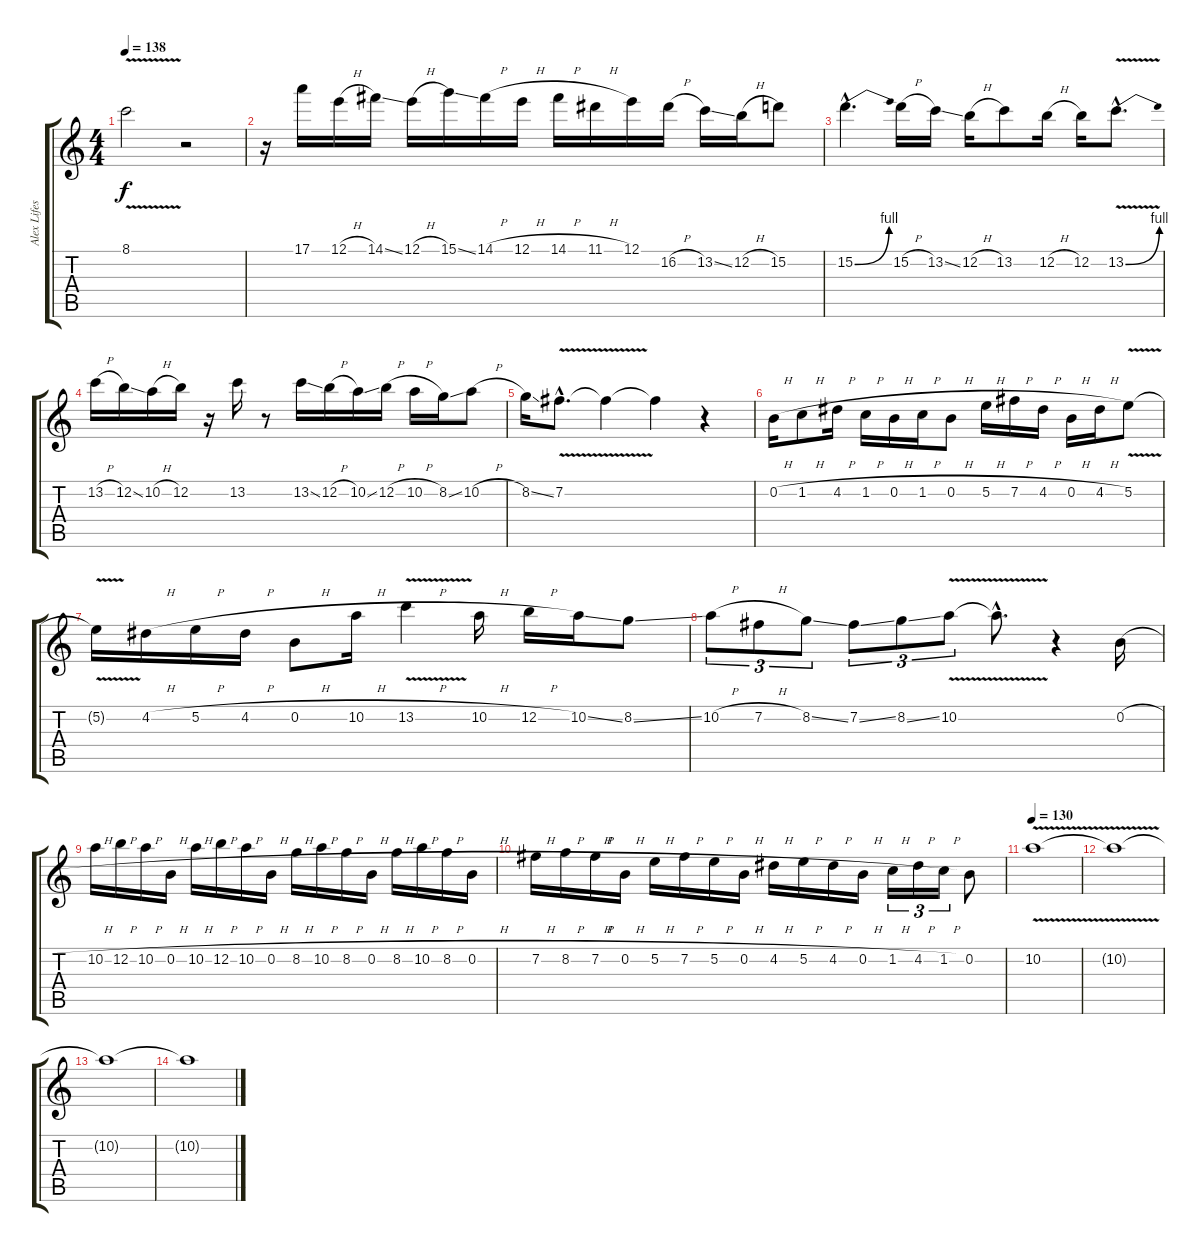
\track ("Alex Lifeson, Guitarra" "Alex Lifes") {instrument distortionguitar}
\staff {score tabs}
\tuning (E4 B3 G3 D3 A2 E2) {hide}
\ts (4 4)
\tempo 138
\clef g2
\ks c
8.1{v}.2{dy f} r.2 |
r.16 17.1.16 12.1{h}.16 14.1{ss}.16 12.1{h}.16 15.1{ss}.16 14.1{h}.16 12.1{h}.16 14.1{h}.16 11.1{h}.16 12.1.16 16.2{h}.16 13.2{ss}.16 12.2{h}.16 15.2.8 |
15.2{be (bend 0 0 60 4) hac}.4{d} 15.2{h}.16 13.2{ss}.16 12.2{h}.16 13.2.8 12.2{h}.16 12.2.16 13.2{be (bend 0 0 60 4) v hac}.8{d} |
13.2{h}.16 12.2{ss}.16 10.2{h}.16 12.2.16 r.16 13.2.16 r.8 13.2{ss}.16 12.2{h}.16 10.2{ss}.16 12.2{h}.16 10.2{h}.16 8.2{ss}.16 10.2{h}.8 |
8.2{ss}.16 7.2{v hac}.8{d} 7.2{t}.4 7.2{t}.4 r.4 |
0.2{h}.16 1.2{h}.8 4.2{h}.16 1.2{h}.16 0.2{h}.16 1.2{h}.16 0.2{h}.8 5.2{h}.16 7.2{h}.16 4.2{h}.16 0.2{h}.16 4.2{h}.16 5.2{v}.8 |
5.2{t}.16 4.2{h}.16 5.2{h}.16 4.2{h}.16 0.2{h}.8 10.2{h}.16 13.2{v h}.4 10.2{h}.16 12.2{h}.16 10.2{ss}.16 8.2{ss}.8 |
10.2{h}.8{tu (3 2)} 7.2{h}.8{tu (3 2)} 8.2{ss}.8{tu (3 2)} 7.2{ss}.8{tu (3 2)} 8.2{ss}.8{tu (3 2)} 10.2{v}.8{tu (3 2)} 10.2{hac t}.8{d} r.4 0.2{h}.16 |
10.2{h}.16 12.2{h}.16 10.2{h}.16 0.2{h}.16 10.2{h}.16 12.2{h}.16 10.2{h}.16 0.2{h}.16 8.2{h}.16 10.2{h}.16 8.2{h}.16 0.2{h}.16 8.2{h}.16 10.2{h}.16 8.2{h}.16 0.2{h}.16 |
7.2{h}.16 8.2{h}.16 7.2{h}.16 0.2{h}.16 5.2{h}.16 7.2{h}.16 5.2{h}.16 0.2{h}.16 4.2{h}.16 5.2{h}.16 4.2{h}.16 0.2{h}.16 1.2{h}.16{tu (3 2)} 4.2{h}.16{tu (3 2)} 1.2{h}.16{tu (3 2)} 0.2.8 |
\tempo 130
10.2{v}.1 |
10.2{t}.1{volume 2} |
10.2{t}.1 |
10.2{t}.1
